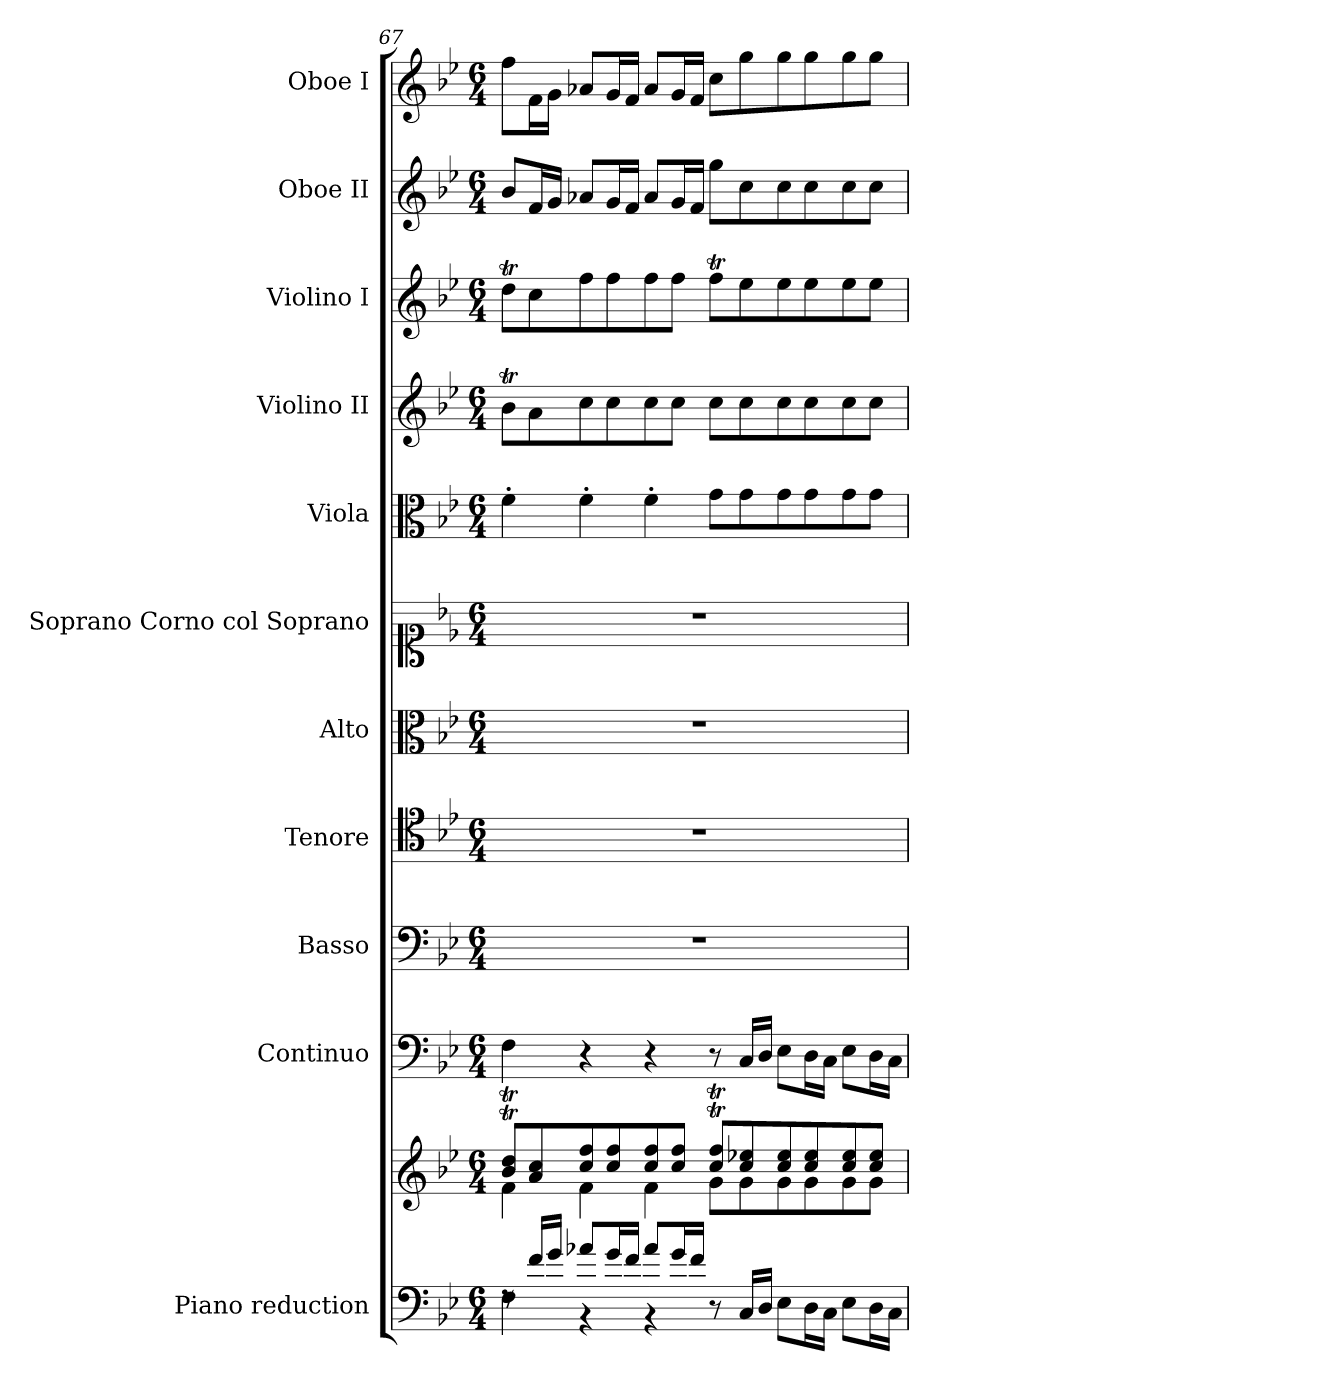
**kern	**kern	**kern	**kern	**kern	**kern	**kern	**kern	**kern	**kern	**kern	**kern
*part11	*part11	*part10	*part9	*part8	*part7	*part6	*part5	*part4	*part3	*part2	*part1
*staff12	*staff11	*staff10	*staff9	*staff8	*staff7	*staff6	*staff5	*staff4	*staff3	*staff2	*staff1
*I"Piano reduction	*	*I"Continuo	*I"Basso	*I"Tenore	*I"Alto	*I"Soprano Corno col Soprano	*I"Viola	*I"Violino II	*I"Violino I	*I"Oboe II	*I"Oboe I
*I'Pno	*	*	*	*	*	*	*I'Vla	*I'Vln	*I'Vln	*I'Ob	*I'Ob
*clefF4	*clefG2	*clefF4	*clefF4	*clefC4	*clefC3	*clefC1	*clefC3	*clefG2	*clefG2	*clefG2	*clefG2
*k[b-e-]	*k[b-e-]	*k[b-e-]	*k[b-e-]	*k[b-e-]	*k[b-e-]	*k[b-e-]	*k[b-e-]	*k[b-e-]	*k[b-e-]	*k[b-e-]	*k[b-e-]
*M6/4	*M6/4	*M6/4	*M6/4	*M6/4	*M6/4	*M6/4	*M6/4	*M6/4	*M6/4	*M6/4	*M6/4
=67	=67	=67	=67	=67	=67	=67	=67	=67	=67	=67	=67
*^	*^	*	*	*	*	*	*	*	*	*	*
8rF	4F\	8b-/T 8dd/TL	4f\	4F\	1.r	1.r	1.r	1.r	4f'\	8b-T\L	8ddt\L	8b-/L	8ff\L
16f/LL	.	8a/ 8cc/	.	.	.	.	.	.	.	8a\	8cc\	16f/L	16f\L
16g/JJ	.	.	.	.	.	.	.	.	.	.	.	16g/JJ	16g\JJ
8a-X/L	4r	8cc/ 8ff/	4f\	4r	.	.	.	.	4f'\	8cc\	8ff\	8a-X/L	8a-X/L
16g/L	.	8cc/ 8ff/	.	.	.	.	.	.	.	8cc\	8ff\	16g/L	16g/L
16f/JJ	.	.	.	.	.	.	.	.	.	.	.	16f/JJ	16f/JJ
8a-/L	4r	8cc/ 8ff/	4f\	4r	.	.	.	.	4f'\	8cc\	8ff\	8a-/L	8a-/L
16g/L	.	8cc/ 8ff/J	.	.	.	.	.	.	.	8cc\J	8ff\J	16g/L	16g/L
16f/JJ	.	.	.	.	.	.	.	.	.	.	.	16f/JJ	16f/JJ
8r	2ryy	8cc/T 8ff/TL	8g\L	8r	.	.	.	.	8g\L	8cc\L	8ffT\L	8gg\L	8cc\L
16C/LL	.	8cc/ 8ee-/	8g\	16C/LL	.	.	.	.	8g\	8cc\	8ee-\	8cc\	8gg\
16D/JJ	.	.	.	16D/JJ	.	.	.	.	.	.	.	.	.
8E-\L	.	8cc/ 8ee-/	8g\	8E-\L	.	.	.	.	8g\	8cc\	8ee-\	8cc\	8gg\
16D\L	.	8cc/ 8ee-/	8g\	16D\L	.	.	.	.	8g\	8cc\	8ee-\	8cc\	8gg\
16C\JJ	.	.	.	16C\JJ	.	.	.	.	.	.	.	.	.
8E-\L	4ryy	8cc/ 8ee-/	8g\	8E-\L	.	.	.	.	8g\	8cc\	8ee-\	8cc\	8gg\
16D\L	.	8cc/ 8ee-/J	8g\J	16D\L	.	.	.	.	8g\J	8cc\J	8ee-\J	8cc\J	8gg\J
16C\JJ	.	.	.	16C\JJ	.	.	.	.	.	.	.	.	.
*v	*v	*	*	*	*	*	*	*	*	*	*	*	*
*	*v	*v	*	*	*	*	*	*	*	*	*	*
=	=	=	=	=	=	=	=	=	=	=	=
*-	*-	*-	*-	*-	*-	*-	*-	*-	*-	*-	*-
